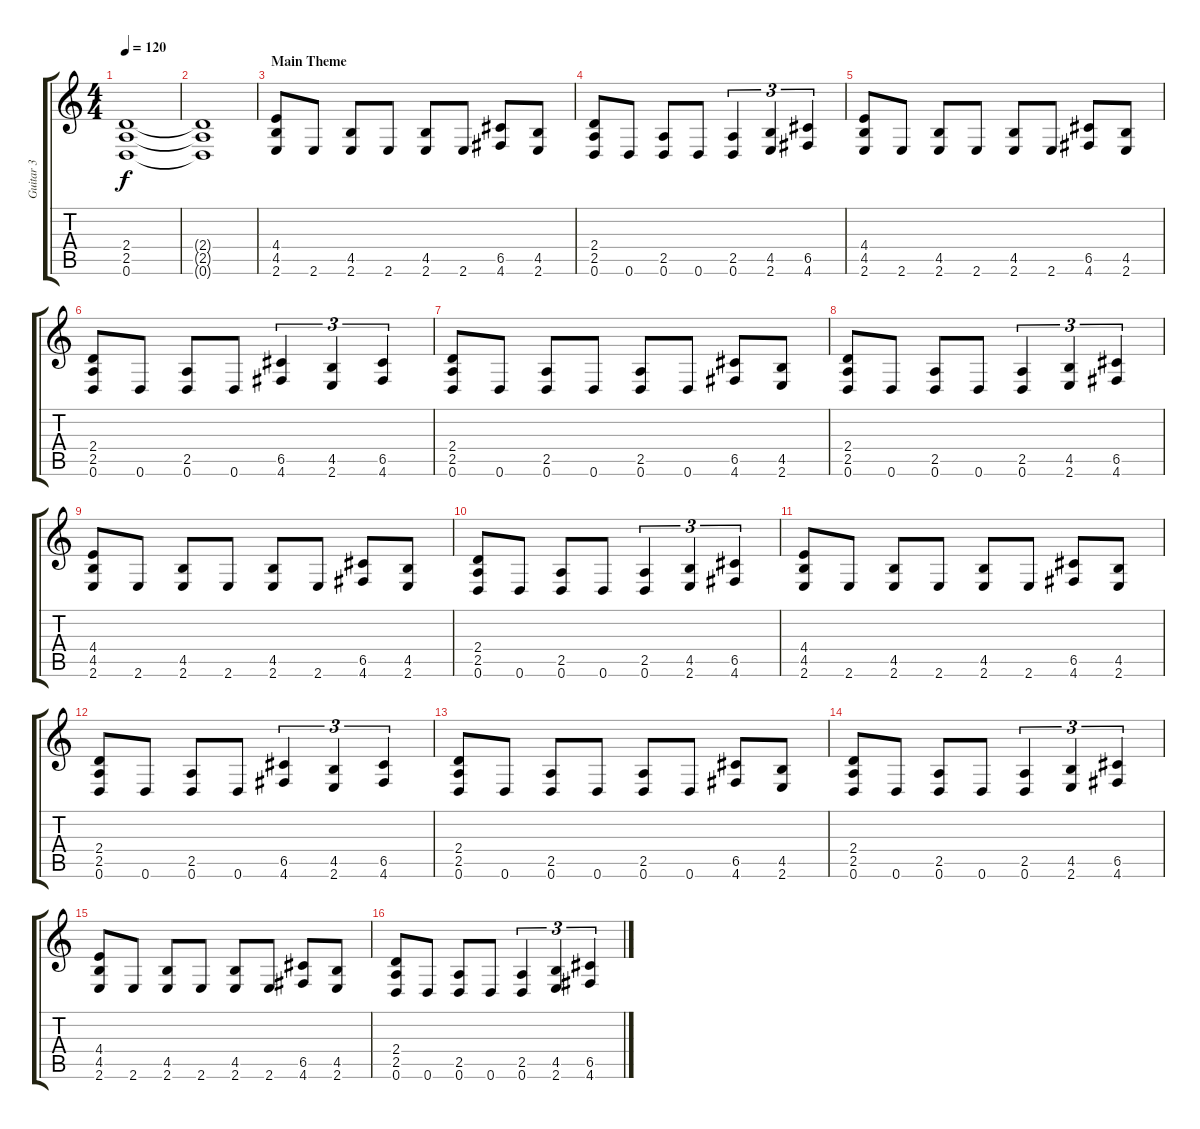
\track ("Guitar 3" "Guitar 3") {instrument distortionguitar}
\staff {score tabs}
\tuning (D4 A3 F3 C3 G2 D2) {hide}
\ts (4 4)
\tempo 120
\clef g2
\ks c
(2.4{t} 2.5{t} 0.6{t}).1{dy f} |
(2.4{t} 2.5{t} 0.6{t}).1 |
\section ("" "Main Theme")
(4.4 4.5 2.6).8 2.6.8 (4.5 2.6).8 2.6.8 (4.5 2.6).8 2.6.8 (6.5 4.6).8 (4.5 2.6).8 |
(2.4 2.5 0.6).8 0.6.8 (2.5 0.6).8 0.6.8 (2.5 0.6).4{tu (3 2)} (4.5 2.6).4{tu (3 2)} (6.5 4.6).4{tu (3 2)} |
(4.4 4.5 2.6).8 2.6.8 (4.5 2.6).8 2.6.8 (4.5 2.6).8 2.6.8 (6.5 4.6).8 (4.5 2.6).8 |
(2.4 2.5 0.6).8 0.6.8 (2.5 0.6).8 0.6.8 (6.5 4.6).4{tu (3 2)} (4.5 2.6).4{tu (3 2)} (6.5 4.6).4{tu (3 2)} |
(2.4 2.5 0.6).8 0.6.8 (2.5 0.6).8 0.6.8 (2.5 0.6).8 0.6.8 (6.5 4.6).8 (4.5 2.6).8 |
(2.4 2.5 0.6).8 0.6.8 (2.5 0.6).8 0.6.8 (2.5 0.6).4{tu (3 2)} (4.5 2.6).4{tu (3 2)} (6.5 4.6).4{tu (3 2)} |
(4.4 4.5 2.6).8 2.6.8 (4.5 2.6).8 2.6.8 (4.5 2.6).8 2.6.8 (6.5 4.6).8 (4.5 2.6).8 |
(2.4 2.5 0.6).8 0.6.8 (2.5 0.6).8 0.6.8 (2.5 0.6).4{tu (3 2)} (4.5 2.6).4{tu (3 2)} (6.5 4.6).4{tu (3 2)} |
(4.4 4.5 2.6).8 2.6.8 (4.5 2.6).8 2.6.8 (4.5 2.6).8 2.6.8 (6.5 4.6).8 (4.5 2.6).8 |
(2.4 2.5 0.6).8 0.6.8 (2.5 0.6).8 0.6.8 (6.5 4.6).4{tu (3 2)} (4.5 2.6).4{tu (3 2)} (6.5 4.6).4{tu (3 2)} |
(2.4 2.5 0.6).8 0.6.8 (2.5 0.6).8 0.6.8 (2.5 0.6).8 0.6.8 (6.5 4.6).8 (4.5 2.6).8 |
(2.4 2.5 0.6).8 0.6.8 (2.5 0.6).8 0.6.8 (2.5 0.6).4{tu (3 2)} (4.5 2.6).4{tu (3 2)} (6.5 4.6).4{tu (3 2)} |
(4.4 4.5 2.6).8 2.6.8 (4.5 2.6).8 2.6.8 (4.5 2.6).8 2.6.8 (6.5 4.6).8 (4.5 2.6).8 |
(2.4 2.5 0.6).8 0.6.8 (2.5 0.6).8 0.6.8 (2.5 0.6).4{tu (3 2)} (4.5 2.6).4{tu (3 2)} (6.5 4.6).4{tu (3 2)}
